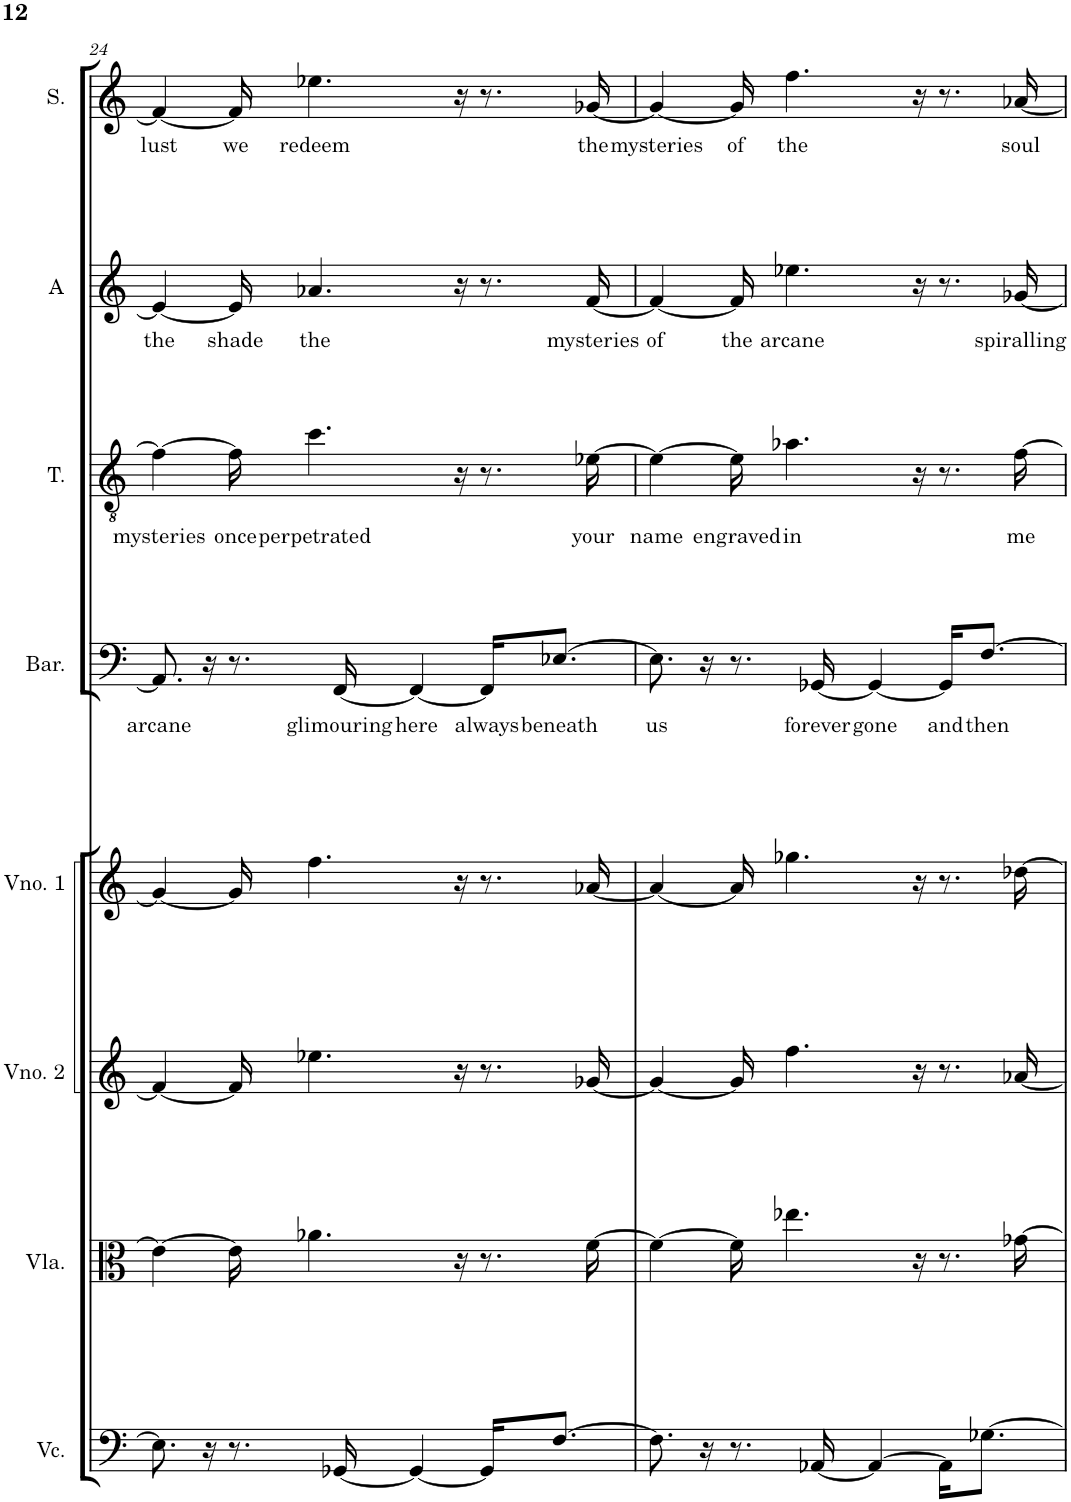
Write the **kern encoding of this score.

**kern	**kern	**kern	**kern	**kern	**text	**kern	**text	**kern	**text	**kern	**text
*part8	*part7	*part6	*part5	*part4	*part4	*part3	*part3	*part2	*part2	*part1	*part1
*staff8	*staff7	*staff6	*staff5	*staff4	*staff4	*staff3	*staff3	*staff2	*staff2	*staff1	*staff1
*I"Violoncelo	*I"Viola	*I"Violino 2	*I"Violino 1	*I"Barítono	*	*I"Tenor	*	*I"Alto	*	*I"Soprano	*
*I'Vc.	*I'Vla.	*I'Vno. 2	*I'Vno. 1	*I'Bar.	*	*I'T.	*	*I'A	*	*I'S.	*
!!LO:PB:g=z
*clefF4	*clefC3	*clefG2	*clefG2	*clefF4	*	*clefGv2	*	*clefG2	*	*clefG2	*
*k[]	*k[]	*k[]	*k[]	*k[]	*	*k[]	*	*k[]	*	*k[]	*
*M4/4	*M4/4	*M4/4	*M4/4	*M4/4	*	*M4/4	*	*M4/4	*	*M4/4	*
=24	=24	=24	=24	=24	=24	=24	=24	=24	=24	=24	=24
!	!	!	!	!	!LO:LY:b	!	!LO:LY:b	!	!LO:LY:b	!	!LO:LY:b
8.E-\]	4e-\_	4f/_	4g-/_	8.AA-/]	arcane	4f\_	mysteries	4e-/_	the	4f/_	lust
16r	.	.	.	16r	.	.	.	.	.	.	.
!	!	!	!	!	!	!	!LO:LY:b	!	!LO:LY:b	!	!LO:LY:b
8.r	16e-\]	16f/]	16g-/]	8.r	.	16f\]	once	16e-/]	shade	16f/]	we
!	!	!	!	!	!	!	!LO:LY:b	!	!LO:LY:b	!	!LO:LY:b
.	4.a-X\	4.ee-X\	4.ff\	.	.	4.cc\	perpetrated	4.a-X/	the	4.ee-X\	redeem
!	!	!	!	!	!LO:LY:b	!	!	!	!	!	!
[16GG-X/	.	.	.	[16FF/	glimouring	.	.	.	.	.	.
!	!	!	!	!	!LO:LY:b	!	!	!	!	!	!
4GG-/_	.	.	.	4FF/_	here	.	.	.	.	.	.
.	16r	16r	16r	.	.	16r	.	16r	.	16r	.
!	!	!	!	!	!LO:LY:b	!	!	!	!	!	!
16GG-/KL]	8.r	8.r	8.r	16FF/KL]	always	8.r	.	8.r	.	8.r	.
!	!	!	!	!	!LO:LY:b	!	!	!	!	!	!
[8.F/J	.	.	.	[8.E-X/J	beneath	.	.	.	.	.	.
!	!	!	!	!	!	!	!LO:LY:b	!	!LO:LY:b	!	!LO:LY:b
.	[16f\	[16g-X/	[16a-X/	.	.	[16e-X\	your	[16f/	mysteries	[16g-X/	the
=25	=25	=25	=25	=25	=25	=25	=25	=25	=25	=25	=25
!	!	!	!	!	!LO:LY:b	!	!LO:LY:b	!	!LO:LY:b	!	!LO:LY:b
8.F\]	4f\_	4g-/_	4a-/_	8.E-\]	us	4e-\_	name	4f/_	of	4g-/_	mysteries
16r	.	.	.	16r	.	.	.	.	.	.	.
!	!	!	!	!	!	!	!LO:LY:b	!	!LO:LY:b	!	!LO:LY:b
8.r	16f\]	16g-/]	16a-/]	8.r	.	16e-\]	engraved	16f/]	the	16g-/]	of
!	!	!	!	!	!	!	!LO:LY:b	!	!LO:LY:b	!	!LO:LY:b
.	4.ee-X\	4.ff\	4.gg-X\	.	.	4.a-X\	in	4.ee-X\	arcane	4.ff\	the
!	!	!	!	!	!LO:LY:b	!	!	!	!	!	!
[16AA-X/	.	.	.	[16GG-X/	forever	.	.	.	.	.	.
!	!	!	!	!	!LO:LY:b	!	!	!	!	!	!
4AA-/_	.	.	.	4GG-/_	gone	.	.	.	.	.	.
.	16r	16r	16r	.	.	16r	.	16r	.	16r	.
!	!	!	!	!	!LO:LY:b	!	!	!	!	!	!
16AA-\KL]	8.r	8.r	8.r	16GG-/KL]	and	8.r	.	8.r	.	8.r	.
!	!	!	!	!	!LO:LY:b	!	!	!	!	!	!
[8.G-X\J	.	.	.	[8.F/J	then	.	.	.	.	.	.
!	!	!	!	!	!	!	!LO:LY:b	!	!LO:LY:b	!	!LO:LY:b
.	[16g-X\	[16a-X/	[16dd-X\	.	.	[16f\	me	[16g-X/	spiralling	[16a-X/	soul
=	=	=	=	=	=	=	=	=	=	=	=
*-	*-	*-	*-	*-	*-	*-	*-	*-	*-	*-	*-
